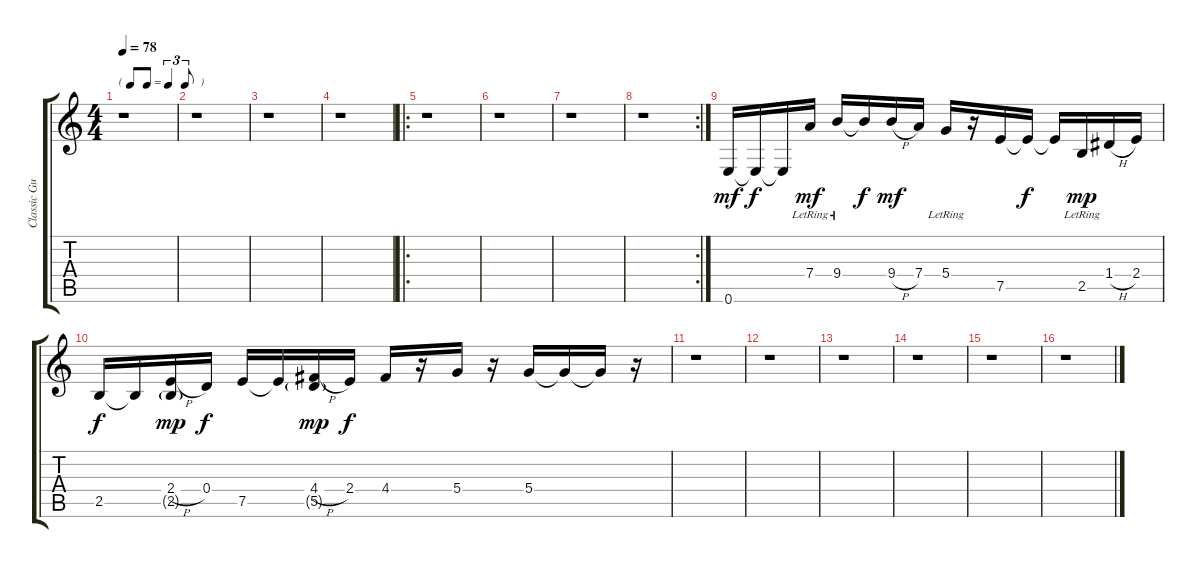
\track ("Classic Guitar" "Classic Gu") {instrument acousticguitarnylon}
\staff {score tabs}
\tuning (E4 B3 G3 D3 A2 E2) {hide}
\ts (4 4)
\tf triplet8th
\tempo 78
\clef g2
\ks c
r.1{dy mf instrument acousticguitarnylon} |
r.1 |
r.1 |
r.1 |
\ro
r.1 |
r.1 |
r.1 |
\rc 2
r.1 |
0.6.16 0.6{t}.16{dy f} 0.6{t}.16 7.4{lr}.16{dy mf} 9.4{lr}.16 9.4{t}.16{dy f} 9.4{h}.16{dy mf} 7.4.16 5.4{lr}.16 r.16 7.5.16 7.5{t}.16{dy f} 7.5{t}.16 2.5{lr}.16{dy mp} 1.4{h}.16 2.4.16 |
2.5.16{dy f} 2.5{t}.16 (2.4{h} 2.5{g}).16{dy mp} 0.4.16{dy f} 7.5.16 7.5{t}.16 (4.4{h} 5.5{g}).16{dy mp} 2.4.16{dy f} 4.4.16 r.16 5.4.16 r.16 5.4.16 5.4{t}.16 5.4{t}.16 r.16 |
r.1 |
r.1 |
r.1 |
r.1 |
r.1 |
r.1
